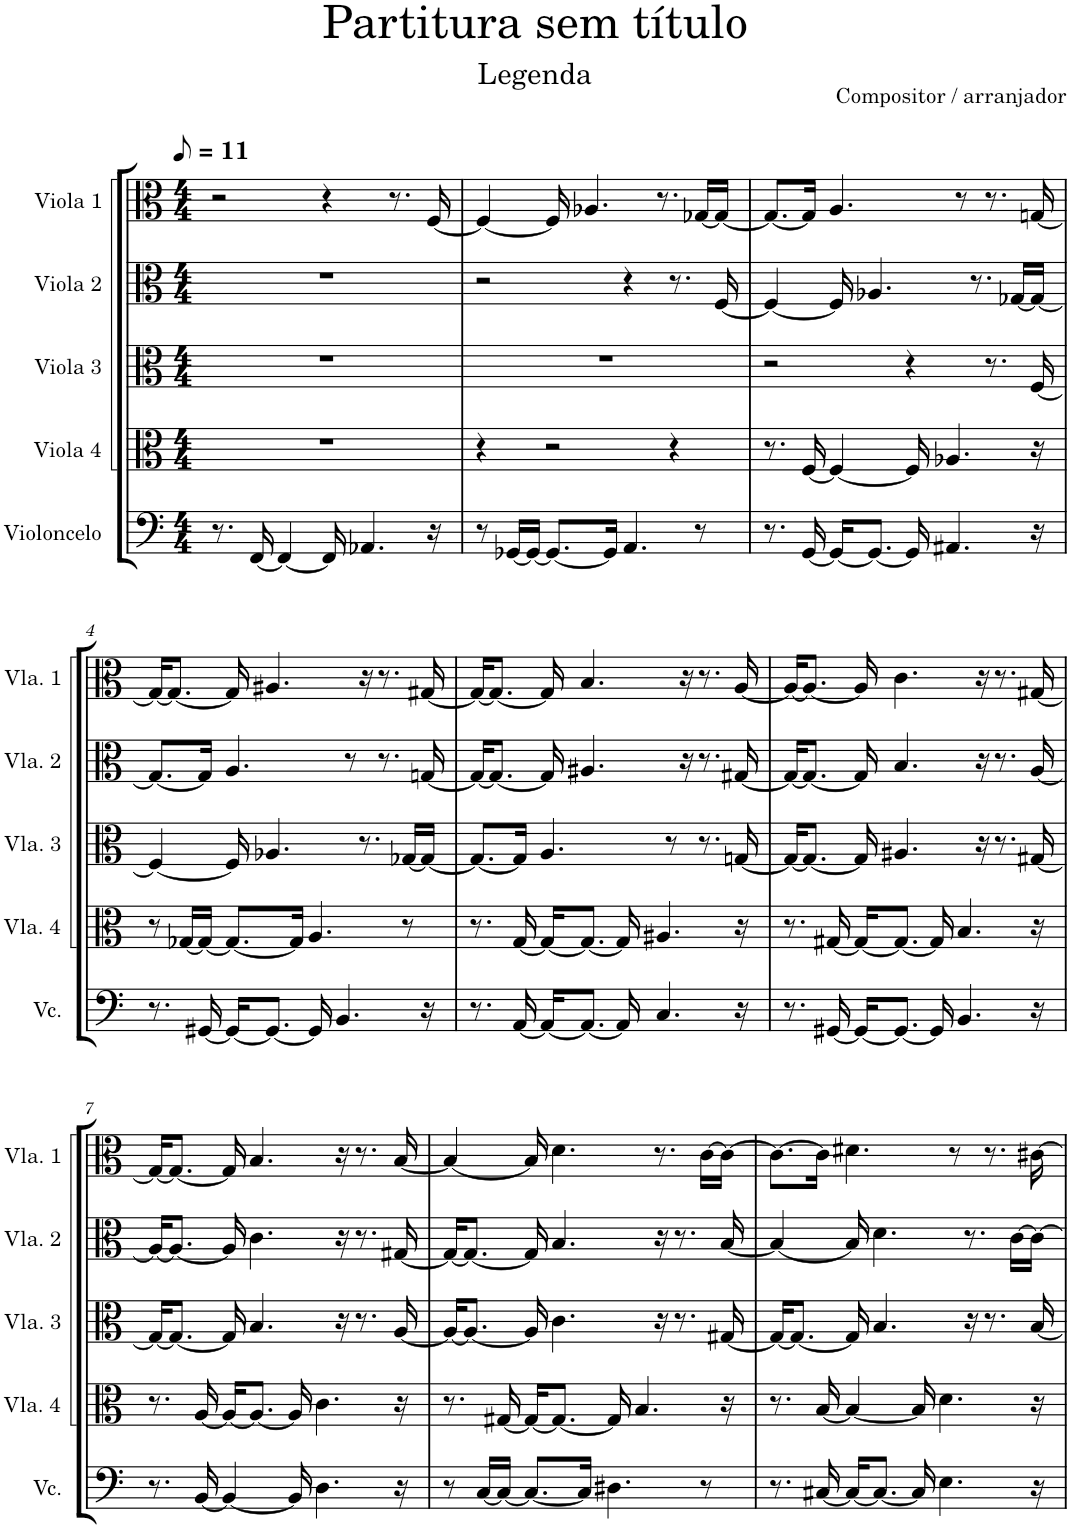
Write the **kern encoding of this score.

**kern	**kern	**kern	**kern	**kern
*part5	*part4	*part3	*part2	*part1
*staff5	*staff4	*staff3	*staff2	*staff1
*I"Violoncelo	*I"Viola 4	*I"Viola 3	*I"Viola 2	*I"Viola 1
*I'Vc.	*I'Vla. 4	*I'Vla. 3	*I'Vla. 2	*I'Vla. 1
*clefF4	*clefC3	*clefC3	*clefC3	*clefC3
*k[]	*k[]	*k[]	*k[]	*k[]
*M4/4	*M4/4	*M4/4	*M4/4	*M4/4
*MM6	*MM6	*MM6	*MM6	*MM6
=1	=1	=1	=1	=1
8.r	1r	1r	1r	2r
[16FF/	.	.	.	.
4FF/_	.	.	.	.
16FF/]	.	.	.	4r
4.AA-X/	.	.	.	.
.	.	.	.	8.r
16r	.	.	.	[16F/
=2	=2	=2	=2	=2
8r	4r	1r	2r	4F/_
[16GG-X/LL	.	.	.	.
16GG-/JJ_	.	.	.	.
8.GG-/L_	2r	.	.	16F/]
.	.	.	.	4.A-X/
16GG-/Jk]	.	.	.	.
4.AA/	.	.	4r	.
.	.	.	.	8.r
.	4r	.	8.r	.
8r	.	.	.	[16G-X/LL
.	.	.	[16F/	16G-/JJ_
=3	=3	=3	=3	=3
8.r	8.r	2r	4F/_	8.G-/L_
[16GG/	[16F/	.	.	16G-/Jk]
16GG/KL_	4F/_	.	16F/]	4.A/
8.GG/J_	.	.	4.A-X/	.
16GG/]	16F/]	4r	.	.
4.AA#X/	4.A-X/	.	.	.
.	.	.	.	8r
.	.	.	8.r	.
.	.	8.r	.	8.r
.	.	.	[16G-X/LL	.
16r	16r	[16F/	16G-/JJ_	[16Gn/
!!LO:LB:g=z
=4	=4	=4	=4	=4
8.r	8r	4F/_	8.G-/L_	16G/KL_
.	.	.	.	8.G/J_
.	[16G-X/LL	.	.	.
[16GG#X/	16G-/JJ_	.	16G-/Jk]	.
16GG#/KL_	8.G-/L_	16F/]	4.A/	16G/]
8.GG#/J_	.	4.A-X/	.	4.A#X/
.	16G-/Jk]	.	.	.
16GG#/]	4.A/	.	.	.
4.BB/	.	.	.	.
.	.	.	8r	.
.	.	8.r	.	16r
.	.	.	8.r	8.r
.	8r	[16G-X/LL	.	.
16r	.	16G-/JJ_	[16Gn/	[16G#X/
=5	=5	=5	=5	=5
8.r	8.r	8.G-/L_	16G/KL_	16G#/KL_
.	.	.	8.G/J_	8.G#/J_
[16AA/	[16G/	16G-/Jk]	.	.
16AA/KL_	16G/KL_	4.A/	16G/]	16G#/]
8.AA/J_	8.G/J_	.	4.A#X/	4.B/
16AA/]	16G/]	.	.	.
4.C/	4.A#X/	.	.	.
.	.	8r	.	.
.	.	.	16r	16r
.	.	8.r	8.r	8.r
16r	16r	[16Gn/	[16G#X/	[16A/
=6	=6	=6	=6	=6
8.r	8.r	16G/KL_	16G#/KL_	16A/KL_
.	.	8.G/J_	8.G#/J_	8.A/J_
[16GG#X/	[16G#X/	.	.	.
16GG#/KL_	16G#/KL_	16G/]	16G#/]	16A/]
8.GG#/J_	8.G#/J_	4.A#X/	4.B/	4.c\
16GG#/]	16G#/]	.	.	.
4.BB/	4.B/	.	.	.
.	.	16r	16r	16r
.	.	8.r	8.r	8.r
16r	16r	[16G#X/	[16A/	[16G#X/
!!LO:LB:g=z
=7	=7	=7	=7	=7
8.r	8.r	16G#/KL_	16A/KL_	16G#/KL_
.	.	8.G#/J_	8.A/J_	8.G#/J_
[16BB/	[16A/	.	.	.
4BB/_	16A/KL_	16G#/]	16A/]	16G#/]
.	8.A/J_	4.B/	4.c\	4.B/
16BB/]	16A/]	.	.	.
4.D\	4.c\	.	.	.
.	.	16r	16r	16r
.	.	8.r	8.r	8.r
16r	16r	[16A/	[16G#X/	[16B/
=8	=8	=8	=8	=8
8r	8.r	16A/KL_	16G#/KL_	4B/_
.	.	8.A/J_	8.G#/J_	.
[16C/LL	.	.	.	.
16C/JJ_	[16G#X/	.	.	.
8.C/L_	16G#/KL_	16A/]	16G#/]	16B/]
.	8.G#/J_	4.c\	4.B/	4.d\
16C/Jk]	.	.	.	.
4.D#X\	16G#/]	.	.	.
.	4.B/	.	.	.
.	.	16r	16r	8.r
.	.	8.r	8.r	.
8r	.	.	.	[16c\LL
.	16r	[16G#X/	[16B/	16c\JJ_
=9	=9	=9	=9	=9
8.r	8.r	16G#/KL_	4B/_	8.c\L_
.	.	8.G#/J_	.	.
[16C#X/	[16B/	.	.	16c\Jk]
16C#/KL_	4B/_	16G#/]	16B/]	4.d#X\
8.C#/J_	.	4.B/	4.d\	.
16C#/]	16B/]	.	.	.
4.E\	4.d\	.	.	.
.	.	.	.	8r
.	.	16r	8.r	.
.	.	8.r	.	8.r
.	.	.	[16c\LL	.
16r	16r	[16B/	16c\JJ_	[16c#X\
=	=	=	=	=
*-	*-	*-	*-	*-
